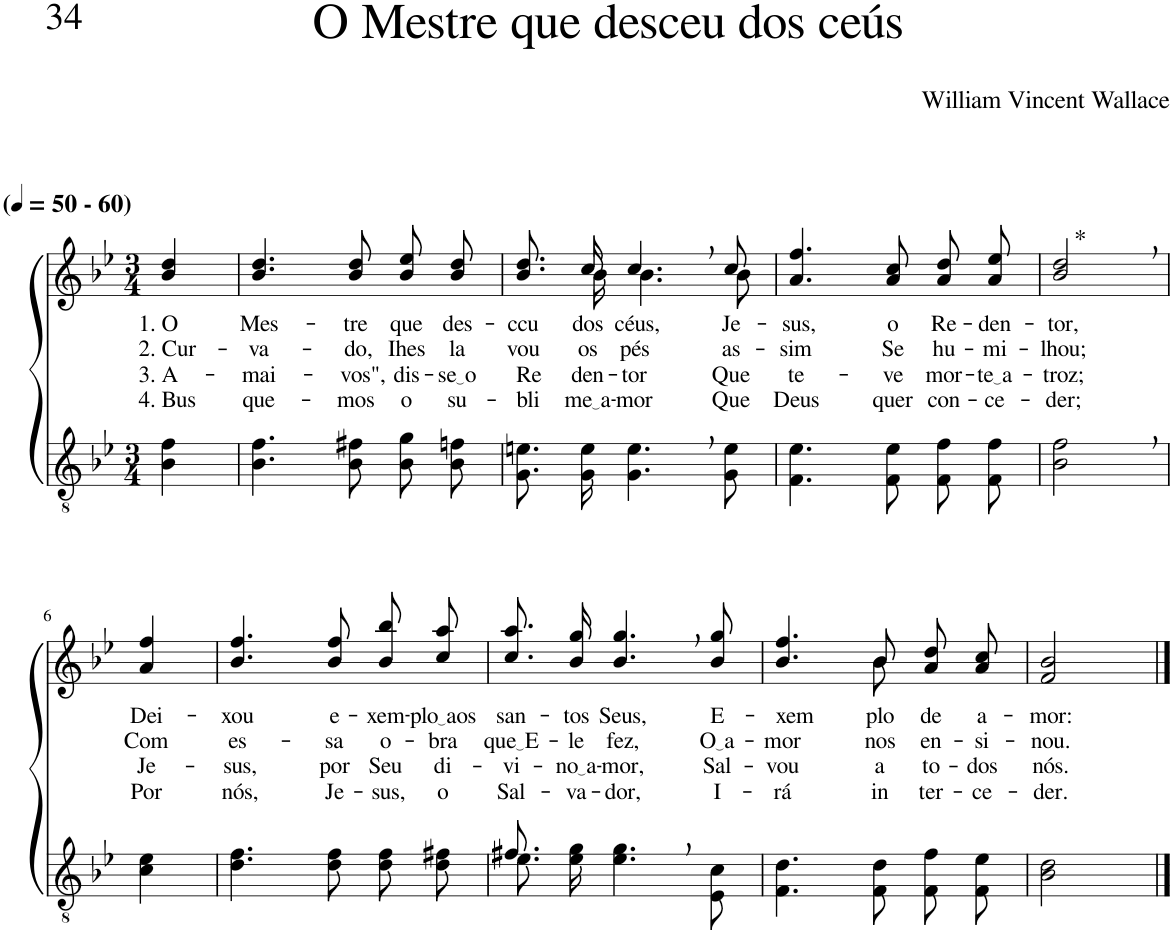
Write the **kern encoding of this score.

**kern	**kern	**text	**text	**text	**text	**harte
*part2	*part1	*part1	*part1	*part1	*part1	*part1
*staff2	*staff1	*staff1	*staff1	*staff1	*staff1	*
*I"Parte III e IV	*I"Parte I e II	*	*	*	*	*
*clefGv2	*clefG2	*	*	*	*	*
*Trd4c7	*Trd4c7	*	*	*	*	*
*k[b-e-]	*k[b-e-]	*	*	*	*	*
*M3/4	*M3/4	*	*	*	*	*
*MM50	*MM50	*	*	*	*	*
=1	=1	=1	=1	=1	=1	=1
!	!LO:TX:a:B:t=(	!	!	!	!	!
!	!LO:TX:a:B:t=- 60)	!	!	!	!	!
!	!	!LO:LY:b	!LO:LY:b	!LO:LY:b	!LO:LY:b	!
4B-\ 4f\	4b-/ 4dd/	1. O	2. Cur-	3. A-	4. Bus	.
=2	=2	=2	=2	=2	=2	=2
!	!	!LO:LY:b	!LO:LY:b	!LO:LY:b	!LO:LY:b	!
4.B-\ 4.f\	4.b-/ 4.dd/	Mes-	-va-	-mai-	que-	.
!	!	!LO:LY:b	!LO:LY:b	!LO:LY:b	!LO:LY:b	!
8B-\ 8f#X\	8b-/ 8dd/	-tre	-do,	-vos",	-mos	.
!	!	!LO:LY:b	!LO:LY:b	!LO:LY:b	!LO:LY:b	!
8B-\ 8g\L	8b-\ 8ee-\L	que	Ihes	dis-	o	.
!	!	!LO:LY:b	!LO:LY:b	!LO:LY:b	!LO:LY:b	!
8B-\ 8fn\J	8b-\ 8dd\J	des-	la	se o	su-	.
=3	=3	=3	=3	=3	=3	=3
!	!	!LO:LY:b	!LO:LY:b	!LO:LY:b	!LO:LY:b	!
*	*^	*	*	*	*	*
8.G\ 8.en\L	8.b-\ 8.dd\L	8.ryy	-ccu	vou	Re-	-bli-	.
!	!	!	!LO:LY:b	!LO:LY:b	!LO:LY:b	!LO:LY:b	!
16G\ 16e\Jk	16cc\Jk	16b-\	dos	os	-den-	me a	.
!	!	!	!LO:LY:b	!LO:LY:b	!LO:LY:b	!LO:LY:b	!
4.G\, 4.e\,	4.cc,/	4.b-\	céus,	pés	-tor	-mor	.
!	!	!	!LO:LY:b	!LO:LY:b	!LO:LY:b	!LO:LY:b	!
8G\ 8e\	8cc/	8b-\	Je-	as-	Que	Que	.
=4	=4	=4	=4	=4	=4	=4	=4
!	!	!	!LO:LY:b	!LO:LY:b	!LO:LY:b	!LO:LY:b	!
*	*v	*v	*	*	*	*	*
4.F\ 4.e-\	4.a/ 4.ff/	-sus,	-sim	te-	Deus	.
!	!	!LO:LY:b	!LO:LY:b	!LO:LY:b	!LO:LY:b	!
8F\ 8e-\	8a/ 8cc/	o	Se	-ve	quer	.
!	!	!LO:LY:b	!LO:LY:b	!LO:LY:b	!LO:LY:b	!
8F\ 8f\L	8a\ 8dd\L	Re-	hu-	mor-	con-	.
!	!	!LO:LY:b	!LO:LY:b	!LO:LY:b	!LO:LY:b	!
8F\ 8f\J	8a\ 8ee-\J	-den-	-mi-	te a	-ce-	.
=5	=5	=5	=5	=5	=5	=5
!	!	!LO:LY:b	!LO:LY:b	!LO:LY:b	!LO:LY:b	!LO:H:kt=*
2B-\, 2f\,	2b-/, 2dd/,	-tor,	-lhou;	-troz;	-der;	N
!!LO:LB:g=z
=6	=6	=6	=6	=6	=6	=6
!	!	!LO:LY:b	!LO:LY:b	!LO:LY:b	!LO:LY:b	!
4c\ 4e-\	4a/ 4ff/	Dei-	Com	Je-	Por	.
=7	=7	=7	=7	=7	=7	=7
!	!	!LO:LY:b	!LO:LY:b	!LO:LY:b	!LO:LY:b	!
4.d\ 4.f\	4.b-/ 4.ff/	-xou	es-	-sus,	nós,	.
!	!	!LO:LY:b	!LO:LY:b	!LO:LY:b	!LO:LY:b	!
8d\ 8f\	8b-/ 8ff/	e-	-sa	por	Je-	.
!	!	!LO:LY:b	!LO:LY:b	!LO:LY:b	!LO:LY:b	!
8d\ 8f\L	8b-\ 8bb-\L	-xem-	o-	Seu	-sus,	.
!	!	!LO:LY:b	!LO:LY:b	!LO:LY:b	!LO:LY:b	!
8d\ 8f#X\J	8cc\ 8aa\J	plo aos	-bra	di-	o	.
=8	=8	=8	=8	=8	=8	=8
*^	*	*	*	*	*	*
!	!	!	!LO:LY:b	!LO:LY:b	!LO:LY:b	!LO:LY:b	!
8.f#X/	8.e-\L	8.cc\ 8.aa\L	san-	que E	-vi-	Sal-	.
!	!	!	!LO:LY:b	!LO:LY:b	!LO:LY:b	!LO:LY:b	!
2ryy	16e-\ 16g\Jk	16b-\ 16gg\Jk	-tos	-le	no a	-va-	.
!	!	!	!LO:LY:b	!LO:LY:b	!LO:LY:b	!LO:LY:b	!
.	4.e-\ 4.g\	4.b-/, 4.gg/,	Seus,	fez,	-mor,	-dor,	.
!	!	!	!LO:LY:b	!LO:LY:b	!LO:LY:b	!LO:LY:b	!
.	8E-\ 8c\	8b-/ 8gg/	E-	O a	Sal-	I-	.
16ryy	.	.	.	.	.	.	.
*v	*v	*	*	*	*	*	*
=9	=9	=9	=9	=9	=9	=9
!	!	!LO:LY:b	!LO:LY:b	!LO:LY:b	!LO:LY:b	!
*	*^	*	*	*	*	*
4.F\ 4.d\	4.b-/ 4.ff/	4.ryy	-xem-	-mor	-vou	-rá	.
!	!	!	!LO:LY:b	!LO:LY:b	!LO:LY:b	!LO:LY:b	!
8F\ 8d\	8b-/	8b-\	-plo	nos	a	in-	.
!	!	!	!LO:LY:b	!LO:LY:b	!LO:LY:b	!LO:LY:b	!
8F\ 8f\L	8a\ 8dd\L	4ryy	de	en-	to-	-ter-	.
!	!	!	!LO:LY:b	!LO:LY:b	!LO:LY:b	!LO:LY:b	!
8F\ 8e-\J	8a\ 8cc\J	.	a-	-si-	-dos	-ce-	.
*	*v	*v	*	*	*	*	*
=10	=10	=10	=10	=10	=10	=10
!	!	!LO:LY:b	!LO:LY:b	!LO:LY:b	!LO:LY:b	!
2B-\ 2d\	2f/ 2b-/	-mor:	-nou.	nós.	-der.	.
==	==	==	==	==	==	==
*-	*-	*-	*-	*-	*-	*-
